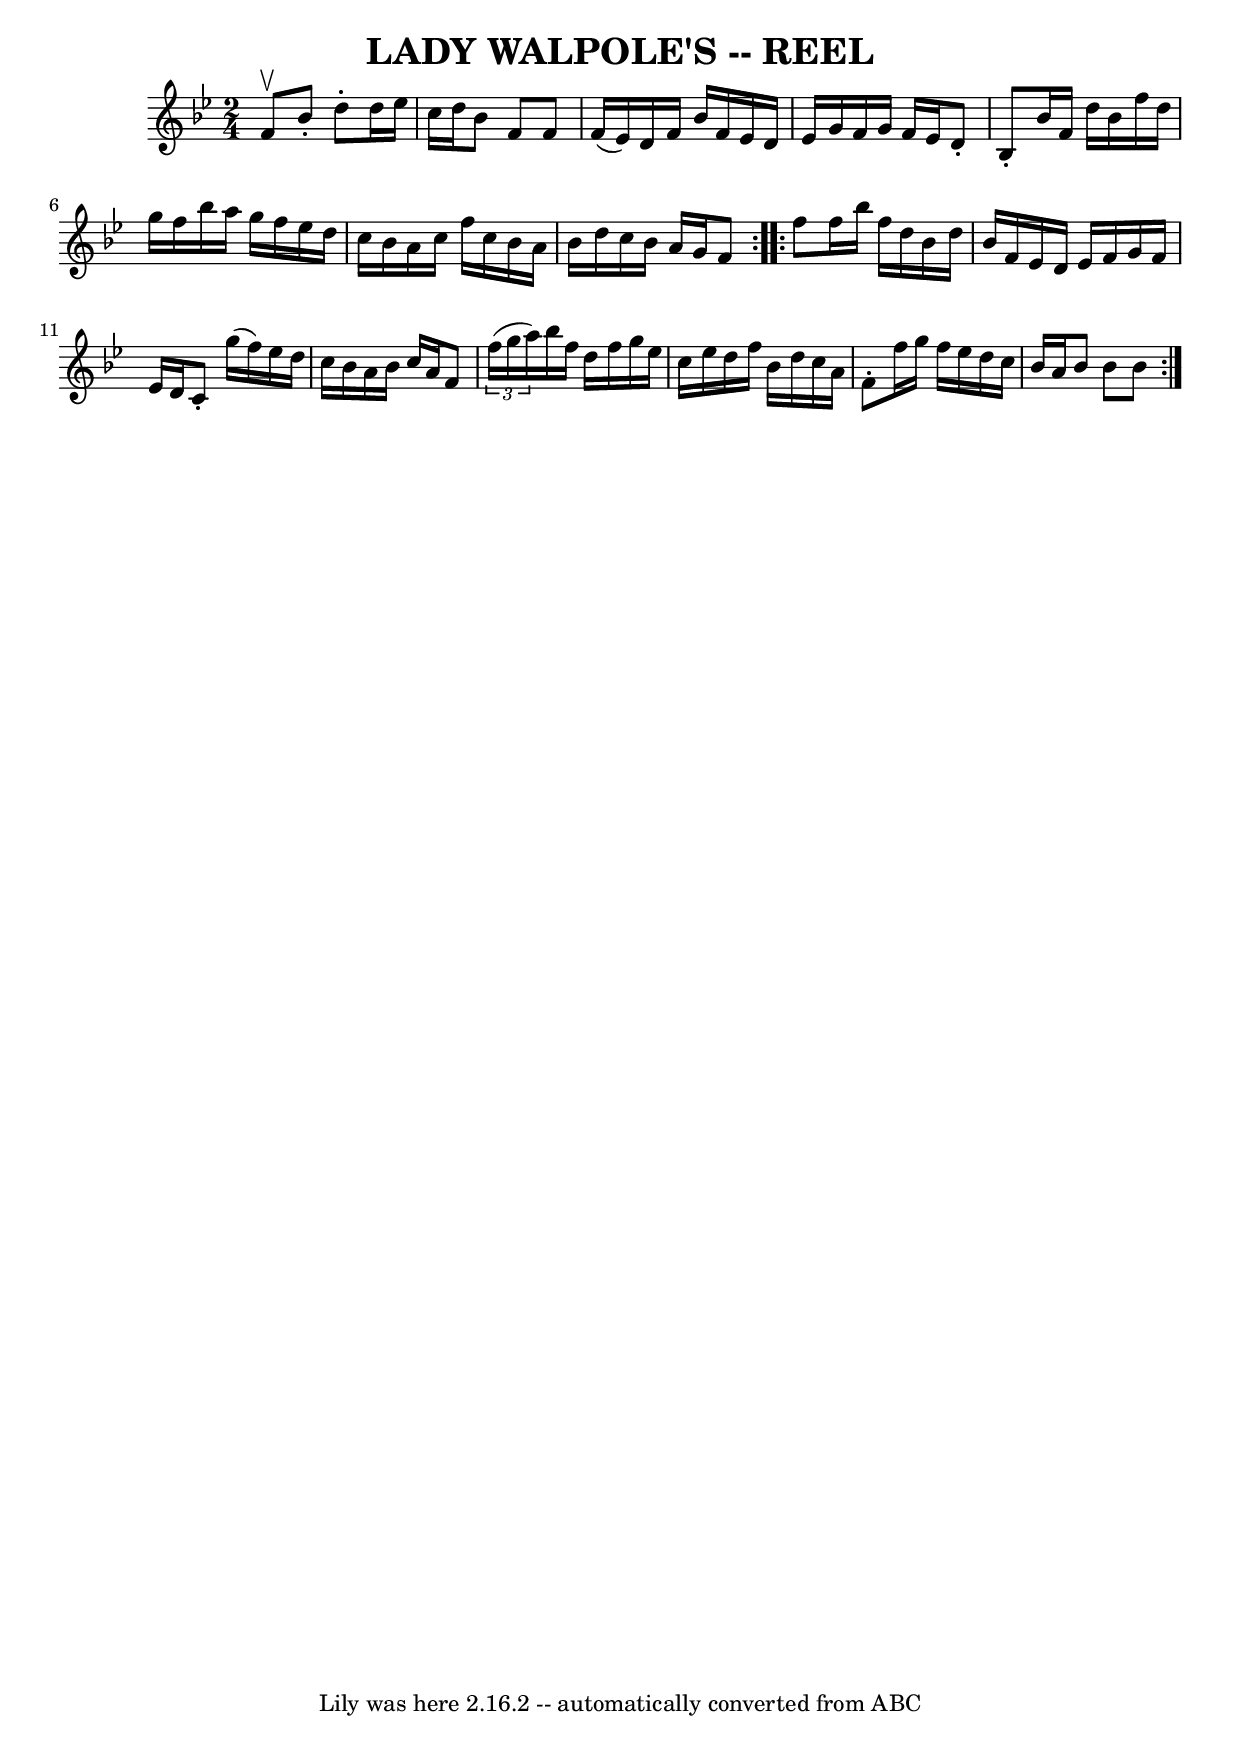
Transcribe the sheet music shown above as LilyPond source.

\version "2.16.2"
\include "Mammoth.ily"
\header {
  %% book = "Ryan's Mammoth Collection of Fiddle Tunes"
 crossRefNumber = "1"
 footnotes = "\\\\Often called Lady Washington's Reel or Boston Fancy\\\\LADY WALPOLE'S REEL. -- First couple cross over and balance, turn same;\\\\down the centre with partners, and back, (each remain on the others side\\\\of set until the foot) Ladies' chain. -- half promenade, half right and\\\\left to placf."
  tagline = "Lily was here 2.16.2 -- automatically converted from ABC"
  title = "LADY WALPOLE'S -- REEL"

}
voicedefault =  {



  \repeat volta 2 {

    \time 2/4      \key bf \major f'8^\upbow    |
 bf'8-. d''8-. d''16 ef''16 c''16 d''16     |
 bf'8 f'8 f'8 f'16 ( ef'16)    |
 d'16 f'16 bf'16 f'16 ef'16 d'16 ef'16 g'16     |
 f'16 g'16 f'16 ef'16 d'8-. bf8-.  |
 bf'16 f'16 d''16 bf'16 f''16 d''16 g''16 f''16     |
 bf''16 a''16 g''16 f''16 ef''16 d''16 c''16 bf'16     |
 a'16 c''16 f''16 c''16 bf'16 a'16 bf'16 d''16     |
 c''16 bf'16 a'16 g'16 f'8    
  }    
  
  \repeat volta 2 { f''8     |
 f''16 bf''16 f''16 d''16 bf'16 d''16 bf'16 f'16     |
 ef'16 d'16 ef'16 f'16 g'16 f'16 ef'16 d'16     |
 c'8-. g''16 (f''16) ef''16 d''16 c''16 bf'16    |
 a'16 bf'16 c''16  
 a'16 f'8    \times 2/3 { f''16 (g''16 a''16)  			   }    |
 bf''16 f''16 d''16 f''16 g''16 ef''16 c''16 ef''16      |
 d''16 f''16 bf'16 d''16 c''16 a'16 f'8-.    |
 f''16 g''16 f''16 ef''16 d''16 c''16 bf'16 a'16     |
 bf'8 bf'8 bf'8    
  }   

}

\score{
  <<

    \context Staff="default"
    {
      \voicedefault 
      
    }

  >>
  \layout {
    
  }
  \midi {
  }

}
